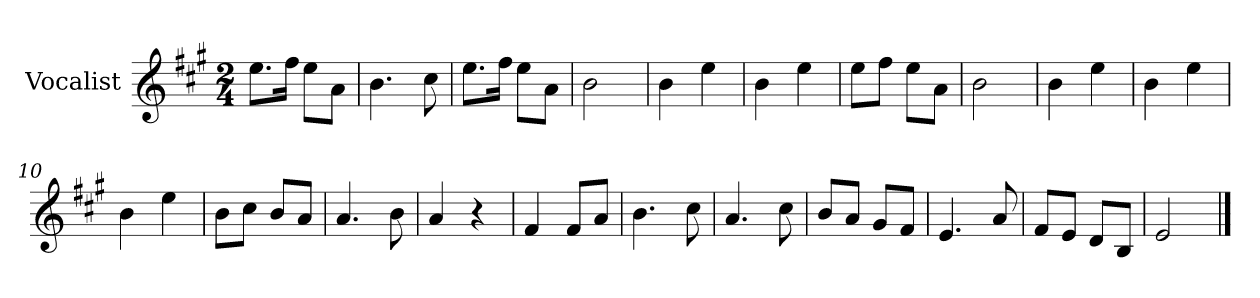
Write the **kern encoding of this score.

**kern
*part1
*staff1
*I"Vocalist
*k[f#c#g#]
*A:
*M2/4
=
8.eeL
16ff#Jk
8eeL
8aJ
=1
4.b
8cc#
=2
8.eeL
16ff#Jk
8eeL
8aJ
=3
2b
=4
4b
4ee
=5
4b
4ee
=6
8eeL
8ff#J
8eeL
8aJ
=7
2b
=8
4b
4ee
=9
4b
4ee
=10
4b
4ee
=11
8bL
8cc#J
8bL
8aJ
=12
4.a
8b
=13
4a
4r
=14
4f#
8f#L
8aJ
=15
4.b
8cc#
=16
4.a
8cc#
=17
8bL
8aJ
8g#L
8f#J
=18
4.e
8a
=19
8f#L
8eJ
8dL
8BJ
=20
2e
==
*-
